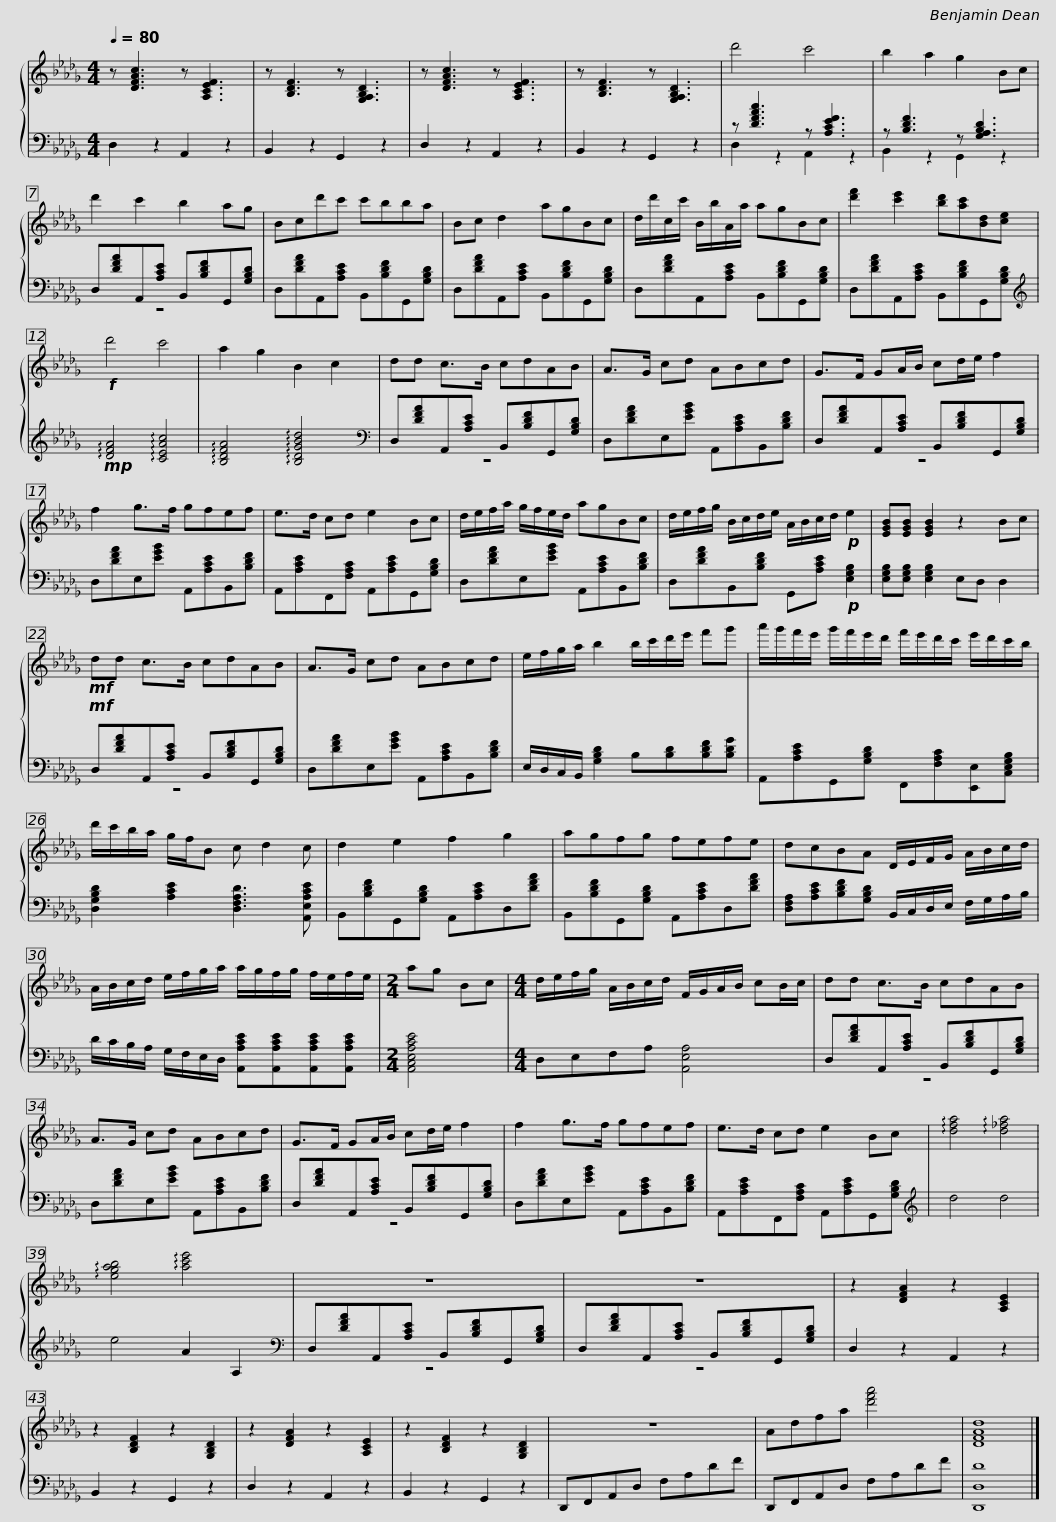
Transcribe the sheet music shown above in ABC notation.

X:1
%%score { 1 | ( 2 3 ) }
L:1/8
Q:1/4=80
M:4/4
I:linebreak $
K:Db
V:1 treble
V:2 bass
V:3 bass
V:1
 z [DFAc]3 z [A,CEF]3 | z [B,DF]3 z [G,A,B,D]3 | z [DFAc]3 z [A,CEF]3 | z [B,DF]3 z [G,A,B,D]3 | d'4 c'4 | %5
 b2 a2 g2 Bc |$ d'2 c'2 b2 ag | Bcd'c' c'bba | Bc d2 agBc | d/d'/c/c'/ B/b/A/a/ agBc |$ %10
 [d'f']2 [c'e']2 [bd'][ac'][Bd][ce] |!f! d'4 c'4 | a2 g2 B2 c2 | dd c>B cdAB | A>G cd ABcd |$ %15
 G>F GA/B/ cd/e/ f2 | f2 g>f gfef | e>d cd e2 Bc | d/e/f/a/ g/f/e/d/ agBc |$ d/e/f/g/ B/c/d/e/ A/B/c/d/!p! e2 | %20
 [EGB][EGB] [EGB]2 z2 Bc |!mf! dd c>B cdAB | A>G cd ABcd |$ e/f/g/a/ b2 b/c'/d'/e'/ f'g' | a'/g'/f'/e'/ g'/f'/e'/d'/ f'/e'/d'/c'/ e'/d'/c'/b/ |$ %25
 d'/c'/b/a/ g/f/B c d2 c | d2 e2 f2 g2 | agfg fefe | dcBA D/E/F/G/ A/B/c/d/ |$ A/B/c/d/ e/f/g/a/ a/g/f/g/ f/e/f/e/ | %30
[M:2/4] ag Bc |[M:4/4] d/e/f/g/ A/B/c/d/ F/G/A/B/ cB/c/ |$ dd c>B cdAB | A>G cd ABcd | G>F GA/B/ cd/e/ f2 | %35
 f2 g>f gfef |$ e>d cd e2 Bc | !arpeggio![dfa]4 !arpeggio![d_fa]4 | !arpeggio![egab]4 !arpeggio![ac'e']4 | z8 | %40
 z8 | z2 [DFA]2 z2 [A,CE]2 |$ z2 [B,DF]2 z2 [G,B,D]2 | z2 [DFA]2 z2 [A,CE]2 | z2 [B,DF]2 z2 [G,B,D]2 | %45
 z8 | Adfa [d'f'a']4 | [DFAd]8 |] %48
V:2
 D,2 z2 A,,2 z2 | B,,2 z2 G,,2 z2 | D,2 z2 A,,2 z2 | B,,2 z2 G,,2 z2 | z [DFAc]3 z [A,CEF]3 | %5
 z [B,DF]3 z [G,A,B,D]3 |$ D,[DFA]A,,[A,CE] B,,[B,DF]G,,[G,B,D] | D,[DFA]A,,[A,CE] B,,[B,DF]G,,[G,B,D] | D,[DFA]A,,[A,CE] B,,[B,DF]G,,[G,B,D] | D,[DFA]A,,[A,CE] B,,[B,DF]G,,[G,B,D] |$ %10
 D,[DFA]A,,[A,CE] B,,[B,DF]G,,[G,B,D] |[K:treble]!mp! !arpeggio![DFA]4 !arpeggio![CEAc]4 | !arpeggio![B,DFA]4 !arpeggio![B,DGBd]4 |[K:bass] D,[DFA]A,,[A,CE] B,,[B,DF]G,,[G,B,D] | D,[DFA]E,[EGB] A,,[A,CE]B,,[B,DF] |$ %15
 D,[DFA]A,,[A,CE] B,,[B,DF]G,,[G,B,D] | D,[DFA]E,[EGB] A,,[A,CE]B,,[B,DF] | A,,[A,CE]F,,[F,A,C] A,,[A,CE]G,,[G,B,D] | D,[DFA]E,[EGB] A,,[A,CE]B,,[B,DF] |$ D,[DFA]B,,[B,DF] G,,[A,CE]!p! [E,G,B,]2 | %20
 [E,G,B,][E,G,B,] [E,G,B,]2 E,D, D,2 |!mf! D,[DFA]A,,[A,CE] B,,[B,DF]G,,[G,B,D] | D,[DFA]E,[EGB] A,,[A,CE]B,,[B,DF] |$ E,/D,/C,/B,,/ [G,B,D]2 B,[B,D][B,DF][B,DG] | A,,[A,CE]G,,[G,B,D] F,,[F,A,C][E,,E,][C,E,G,B,] |$ %25
 [D,G,B,D]2 [A,CE]2 [D,F,A,D]3 [A,,E,A,CE] | B,,[B,DF]G,,[G,B,D] A,,[A,CE]D,[DFA] | B,,[B,DF]G,,[G,B,D] A,,[A,CE]D,[DFA] | [D,F,A,][A,CE][B,DF][G,B,D] B,,/C,/D,/E,/ F,/G,/A,/B,/ |$ D/C/B,/A,/ G,/F,/E,/D,/ [A,,A,CE][A,,A,CE][A,,A,CE][A,,A,CE] | %30
[M:2/4] [A,,C,E,A,CE]4 |[M:4/4] D,E,F,A, [A,,E,A,]4 |$ D,[DFA]A,,[A,CE] B,,[B,DF]G,,[G,B,D] | D,[DFA]E,[EGB] A,,[A,CE]B,,[B,DF] | D,[DFA]A,,[A,CE] B,,[B,DF]G,,[G,B,D] | %35
 D,[DFA]E,[EGB] A,,[A,CE]B,,[B,DF] |$ A,,[A,CE]F,,[F,A,C] A,,[A,CE]G,,[G,B,D] |[K:treble] d4 d4 | e4 A2 A,2 |[K:bass] D,[DFA]A,,[A,CE] B,,[B,DF]G,,[G,B,D] | %40
 D,[DFA]A,,[A,CE] B,,[B,DF]G,,[G,B,D] | D,2 z2 A,,2 z2 |$ B,,2 z2 G,,2 z2 | D,2 z2 A,,2 z2 | B,,2 z2 G,,2 z2 | %45
 D,,F,,A,,D, F,A,DF | D,,F,,A,,D, F,A,DF | [D,,D,D]8 |] %48
V:3
 x8 | x8 | x8 | x8 | D,2 z2 A,,2 z2 | %5
 B,,2 z2 G,,2 z2 |$ z8 | x8 | x8 | x8 |$ %10
 x8 |[K:treble] x8 | x8 |[K:bass] z8 | x8 |$ %15
 z8 | x8 | x8 | x8 |$ x8 | %20
 x8 | z8 | x8 |$ x8 | x8 |$ %25
 x8 | x8 | x8 | x8 |$ x8 | %30
[M:2/4] x4 |[M:4/4] x8 |$ z8 | x8 | z8 | %35
 x8 |$ x8 |[K:treble] x8 | x8 |[K:bass] z8 | %40
 z8 | x8 |$ x8 | x8 | x8 | %45
 x8 | x8 | x8 |] %48
